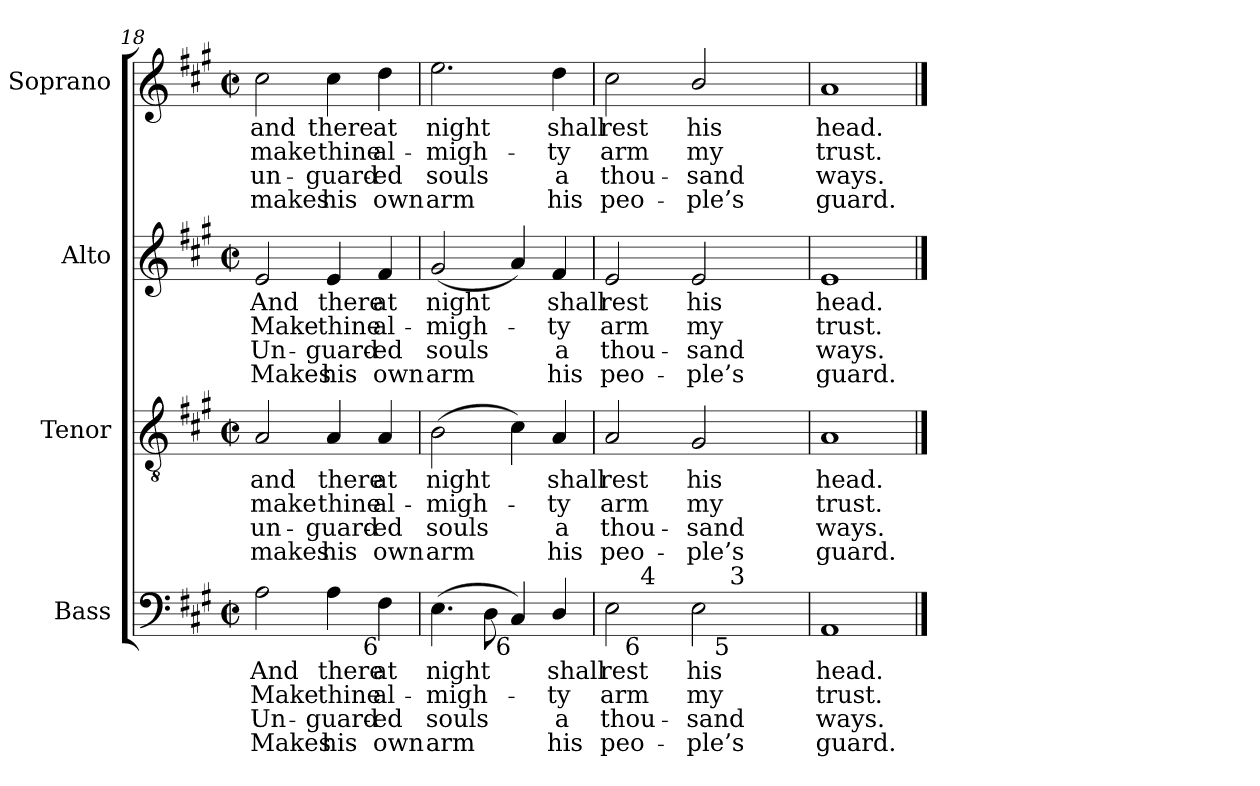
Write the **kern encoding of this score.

**kern	**text	**text	**text	**text	**kern	**text	**text	**text	**text	**kern	**text	**text	**text	**text	**kern	**text	**text	**text	**text
*part4	*part4	*part4	*part4	*part4	*part3	*part3	*part3	*part3	*part3	*part2	*part2	*part2	*part2	*part2	*part1	*part1	*part1	*part1	*part1
*staff4	*staff4	*staff4	*staff4	*staff4	*staff3	*staff3	*staff3	*staff3	*staff3	*staff2	*staff2	*staff2	*staff2	*staff2	*staff1	*staff1	*staff1	*staff1	*staff1
*I"Bass	*	*	*	*	*I"Tenor	*	*	*	*	*I"Alto	*	*	*	*	*I"Soprano	*	*	*	*
*I'B.	*	*	*	*	*I'T.	*	*	*	*	*I'A.	*	*	*	*	*I'S.	*	*	*	*
*clefF4	*	*	*	*	*clefGv2	*	*	*	*	*clefG2	*	*	*	*	*clefG2	*	*	*	*
*	*	*	*	*	*ITrd7c12	*	*	*	*	*	*	*	*	*	*	*	*	*	*
*k[f#c#g#]	*	*	*	*	*k[f#c#g#]	*	*	*	*	*k[f#c#g#]	*	*	*	*	*k[f#c#g#]	*	*	*	*
*A:	*	*	*	*	*A:	*	*	*	*	*A:	*	*	*	*	*A:	*	*	*	*
*M2/2	*	*	*	*	*M2/2	*	*	*	*	*M2/2	*	*	*	*	*M2/2	*	*	*	*
*met(c|)	*	*	*	*	*met(c|)	*	*	*	*	*met(c|)	*	*	*	*	*met(c|)	*	*	*	*
=18	=18	=18	=18	=18	=18	=18	=18	=18	=18	=18	=18	=18	=18	=18	=18	=18	=18	=18	=18
!	!LO:LY:b:color=#000000	!LO:LY:b:color=#000000	!LO:LY:b:color=#000000	!LO:LY:b:color=#000000	!	!	!	!	!	!	!	!	!	!	!	!	!	!	!
!	!	!	!	!	!	!LO:LY:b:color=#000000	!LO:LY:b:color=#000000	!LO:LY:b:color=#000000	!LO:LY:b:color=#000000	!	!	!	!	!	!	!	!	!	!
!	!	!	!	!	!	!	!	!	!	!	!LO:LY:b:color=#000000	!LO:LY:b:color=#000000	!LO:LY:b:color=#000000	!LO:LY:b:color=#000000	!	!	!	!	!
!	!	!	!	!	!	!	!	!	!	!	!	!	!	!	!	!LO:LY:b:color=#000000	!LO:LY:b:color=#000000	!LO:LY:b:color=#000000	!LO:LY:b:color=#000000
2Ai\	And	Make	Un-	-Makes	2AAi/	and	make	un-	-makes	2ei/	And	Make	Un-	-Makes	2cc#i\	and	make	un-	-makes
!	!LO:LY:b:color=#000000	!LO:LY:b:color=#000000	!LO:LY:b:color=#000000	!LO:LY:b:color=#000000	!	!	!	!	!	!	!	!	!	!	!	!	!	!	!
!	!	!	!	!	!	!LO:LY:b:color=#000000	!LO:LY:b:color=#000000	!LO:LY:b:color=#000000	!LO:LY:b:color=#000000	!	!	!	!	!	!	!	!	!	!
!	!	!	!	!	!	!	!	!	!	!	!LO:LY:b:color=#000000	!LO:LY:b:color=#000000	!LO:LY:b:color=#000000	!LO:LY:b:color=#000000	!	!	!	!	!
!	!	!	!	!	!	!	!	!	!	!	!	!	!	!	!	!LO:LY:b:color=#000000	!LO:LY:b:color=#000000	!LO:LY:b:color=#000000	!LO:LY:b:color=#000000
4Ai\	there	thine	guard-	-his	4AAi/	there	thine	guard-	-his	4ei/	there	thine	guard-	-his	4cc#i\	there	thine	guard-	-his
!	!LO:LY:b:color=#000000	!LO:LY:b:color=#000000	!LO:LY:b:color=#000000	!LO:LY:b:color=#000000	!	!	!	!	!	!	!	!	!	!	!	!	!	!	!
!	!	!	!	!	!	!LO:LY:b:color=#000000	!LO:LY:b:color=#000000	!LO:LY:b:color=#000000	!LO:LY:b:color=#000000	!	!	!	!	!	!	!	!	!	!
!	!	!	!	!	!	!	!	!	!	!	!LO:LY:b:color=#000000	!LO:LY:b:color=#000000	!LO:LY:b:color=#000000	!LO:LY:b:color=#000000	!	!	!	!	!
!LO:TX:b:rj:t=6	!	!	!	!	!	!	!	!	!	!	!	!	!	!	!	!	!	!	!
!	!	!	!	!	!	!	!	!	!	!	!	!	!	!	!	!LO:LY:b:color=#000000	!LO:LY:b:color=#000000	!LO:LY:b:color=#000000	!LO:LY:b:color=#000000
4F#i\	at	al-	ed	own	4AAi/	at	al-	ed	own	4f#i/	at	al-	ed	own	4ddi\	at	al-	ed	own
=19	=19	=19	=19	=19	=19	=19	=19	=19	=19	=19	=19	=19	=19	=19	=19	=19	=19	=19	=19
!	!LO:LY:b:color=#000000	!LO:LY:b:color=#000000	!LO:LY:b:color=#000000	!LO:LY:b:color=#000000	!	!	!	!	!	!	!	!	!	!	!	!	!	!	!
!	!	!	!	!	!	!LO:LY:b:color=#000000	!LO:LY:b:color=#000000	!LO:LY:b:color=#000000	!LO:LY:b:color=#000000	!	!	!	!	!	!	!	!	!	!
!	!	!	!	!	!	!	!	!	!	!	!LO:LY:b:color=#000000	!LO:LY:b:color=#000000	!LO:LY:b:color=#000000	!LO:LY:b:color=#000000	!	!	!	!	!
!	!	!	!	!	!	!	!	!	!	!	!	!	!	!	!	!LO:LY:b:color=#000000	!LO:LY:b:color=#000000	!LO:LY:b:color=#000000	!LO:LY:b:color=#000000
(4.Ei\	night	-migh-	souls	arm	(2BBi\	night	-migh-	souls	arm	(2g#i/	night	-migh-	souls	arm	2.eei\	night	-migh-	souls	arm
8Di\	.	.	.	.	.	.	.	.	.	.	.	.	.	.	.	.	.	.	.
!LO:TX:b:rj:t=6	!	!	!	!	!	!	!	!	!	!	!	!	!	!	!	!	!	!	!
4C#i/)	.	.	.	.	4C#i\)	.	.	.	.	4ai/)	.	.	.	.	.	.	.	.	.
!	!LO:LY:b:color=#000000	!LO:LY:b:color=#000000	!LO:LY:b:color=#000000	!LO:LY:b:color=#000000	!	!	!	!	!	!	!	!	!	!	!	!	!	!	!
!	!	!	!	!	!	!LO:LY:b:color=#000000	!LO:LY:b:color=#000000	!LO:LY:b:color=#000000	!LO:LY:b:color=#000000	!	!	!	!	!	!	!	!	!	!
!	!	!	!	!	!	!	!	!	!	!	!LO:LY:b:color=#000000	!LO:LY:b:color=#000000	!LO:LY:b:color=#000000	!LO:LY:b:color=#000000	!	!	!	!	!
!	!	!	!	!	!	!	!	!	!	!	!	!	!	!	!	!LO:LY:b:color=#000000	!LO:LY:b:color=#000000	!LO:LY:b:color=#000000	!LO:LY:b:color=#000000
4Di/	shall	-ty	a	his	4AAi/	shall	-ty	a	his	4f#i/	shall	-ty	a	his	4ddi\	shall	-ty	a	his
=20	=20	=20	=20	=20	=20	=20	=20	=20	=20	=20	=20	=20	=20	=20	=20	=20	=20	=20	=20
!	!LO:LY:b:color=#000000	!LO:LY:b:color=#000000	!LO:LY:b:color=#000000	!LO:LY:b:color=#000000	!	!	!	!	!	!	!	!	!	!	!	!	!	!	!
!	!	!	!	!	!	!LO:LY:b:color=#000000	!LO:LY:b:color=#000000	!LO:LY:b:color=#000000	!LO:LY:b:color=#000000	!	!	!	!	!	!	!	!	!	!
!	!	!	!	!	!	!	!	!	!	!	!LO:LY:b:color=#000000	!LO:LY:b:color=#000000	!LO:LY:b:color=#000000	!LO:LY:b:color=#000000	!	!	!	!	!
!	!	!	!	!	!	!	!	!	!	!	!	!	!	!	!	!LO:LY:b:color=#000000	!LO:LY:b:color=#000000	!LO:LY:b:color=#000000	!LO:LY:b:color=#000000
*^	*	*	*	*	*	*	*	*	*	*	*	*	*	*	*	*	*	*	*
*	*^	*	*	*	*	*	*	*	*	*	*	*	*	*	*	*	*	*	*	*
2Ei\	8ryy	2ryy	rest	arm	thou-	-peo-	2AAi/	rest	arm	thou-	-peo-	2ei/	rest	arm	thou-	-peo-	2cc#i\	rest	arm	thou-	-peo-
.	64ryy	.	.	.	.	.	.	.	.	.	.	.	.	.	.	.	.	.	.	.	.
!	!LO:TX:b:rj:t=6	!	!	!	!	!	!	!	!	!	!	!	!	!	!	!	!	!	!	!	!
!	!LO:TX:t=4	!	!	!	!	!	!	!	!	!	!	!	!	!	!	!	!	!	!	!	!
.	2ryy	.	.	.	.	.	.	.	.	.	.	.	.	.	.	.	.	.	.	.	.
!	!	!	!LO:LY:b:color=#000000	!LO:LY:b:color=#000000	!LO:LY:b:color=#000000	!LO:LY:b:color=#000000	!	!	!	!	!	!	!	!	!	!	!	!	!	!	!
!	!	!	!	!	!	!	!	!LO:LY:b:color=#000000	!LO:LY:b:color=#000000	!LO:LY:b:color=#000000	!LO:LY:b:color=#000000	!	!	!	!	!	!	!	!	!	!
!	!	!	!	!	!	!	!	!	!	!	!	!	!LO:LY:b:color=#000000	!LO:LY:b:color=#000000	!LO:LY:b:color=#000000	!LO:LY:b:color=#000000	!	!	!	!	!
!	!	!	!	!	!	!	!	!	!	!	!	!	!	!	!	!	!	!LO:LY:b:color=#000000	!LO:LY:b:color=#000000	!LO:LY:b:color=#000000	!LO:LY:b:color=#000000
2Ei\	.	8ryy	his	my	-sand	ple’s	2GG#i/	his	my	-sand	ple’s	2ei/	his	my	-sand	ple’s	2bi/	his	my	-sand	ple’s
.	.	64ryy	.	.	.	.	.	.	.	.	.	.	.	.	.	.	.	.	.	.	.
.	4ryy	256ryy	.	.	.	.	.	.	.	.	.	.	.	.	.	.	.	.	.	.	.
!	!	!LO:TX:b:rj:t=5	!	!	!	!	!	!	!	!	!	!	!	!	!	!	!	!	!	!	!
!	!	!LO:TX:t=3	!	!	!	!	!	!	!	!	!	!	!	!	!	!	!	!	!	!	!
.	.	4ryy	.	.	.	.	.	.	.	.	.	.	.	.	.	.	.	.	.	.	.
.	16..ryy	.	.	.	.	.	.	.	.	.	.	.	.	.	.	.	.	.	.	.	.
.	.	16ryy	.	.	.	.	.	.	.	.	.	.	.	.	.	.	.	.	.	.	.
.	.	32ryy	.	.	.	.	.	.	.	.	.	.	.	.	.	.	.	.	.	.	.
.	.	128.ryy	.	.	.	.	.	.	.	.	.	.	.	.	.	.	.	.	.	.	.
*v	*v	*v	*	*	*	*	*	*	*	*	*	*	*	*	*	*	*	*	*	*	*
=21	=21	=21	=21	=21	=21	=21	=21	=21	=21	=21	=21	=21	=21	=21	=21	=21	=21	=21	=21
*^	*	*	*	*	*	*	*	*	*	*	*	*	*	*	*	*	*	*	*
*	*^	*	*	*	*	*	*	*	*	*	*	*	*	*	*	*	*	*	*	*
!	!	!	!LO:LY:b:color=#000000	!LO:LY:b:color=#000000	!LO:LY:b:color=#000000	!LO:LY:b:color=#000000	!	!	!	!	!	!	!	!	!	!	!	!	!	!	!
*v	*v	*v	*	*	*	*	*	*	*	*	*	*	*	*	*	*	*	*	*	*	*
*^	*	*	*	*	*	*	*	*	*	*	*	*	*	*	*	*	*	*	*
*	*^	*	*	*	*	*	*	*	*	*	*	*	*	*	*	*	*	*	*	*
!	!	!	!	!	!	!	!	!LO:LY:b:color=#000000	!LO:LY:b:color=#000000	!LO:LY:b:color=#000000	!LO:LY:b:color=#000000	!	!	!	!	!	!	!	!	!	!
*v	*v	*v	*	*	*	*	*	*	*	*	*	*	*	*	*	*	*	*	*	*	*
*^	*	*	*	*	*	*	*	*	*	*	*	*	*	*	*	*	*	*	*
*	*^	*	*	*	*	*	*	*	*	*	*	*	*	*	*	*	*	*	*	*
!	!	!	!	!	!	!	!	!	!	!	!	!	!LO:LY:b:color=#000000	!LO:LY:b:color=#000000	!LO:LY:b:color=#000000	!LO:LY:b:color=#000000	!	!	!	!	!
*v	*v	*v	*	*	*	*	*	*	*	*	*	*	*	*	*	*	*	*	*	*	*
*^	*	*	*	*	*	*	*	*	*	*	*	*	*	*	*	*	*	*	*
*	*^	*	*	*	*	*	*	*	*	*	*	*	*	*	*	*	*	*	*	*
!	!	!	!	!	!	!	!	!	!	!	!	!	!	!	!	!	!	!LO:LY:b:color=#000000	!LO:LY:b:color=#000000	!LO:LY:b:color=#000000	!LO:LY:b:color=#000000
*v	*v	*v	*	*	*	*	*	*	*	*	*	*	*	*	*	*	*	*	*	*	*
1AAi	head.	trust.	ways.	guard.	1AAi	head.	trust.	ways.	guard.	1ei	head.	trust.	ways.	guard.	1ai	head.	trust.	ways.	guard.
==	==	==	==	==	==	==	==	==	==	==	==	==	==	==	==	==	==	==	==
*-	*-	*-	*-	*-	*-	*-	*-	*-	*-	*-	*-	*-	*-	*-	*-	*-	*-	*-	*-
